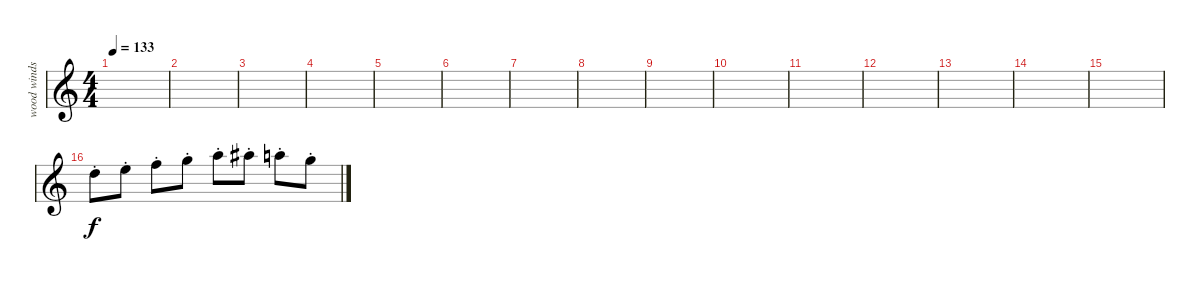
\track ("wood winds" "wood winds") {instrument flute}
\staff {score}
\tuning (E4 B3 G3 D3 A2 E2) {hide}
\ts (4 4)
\tempo 133
\clef g2
\ks c
|
|
|
|
|
|
|
|
|
|
|
|
|
|
|
10.1{st}.8 17.2{st}.8 13.1{st}.8 15.1{st}.8 17.1{st}.8 18.1{st}.8 17.1{st}.8 15.1{st}.8
